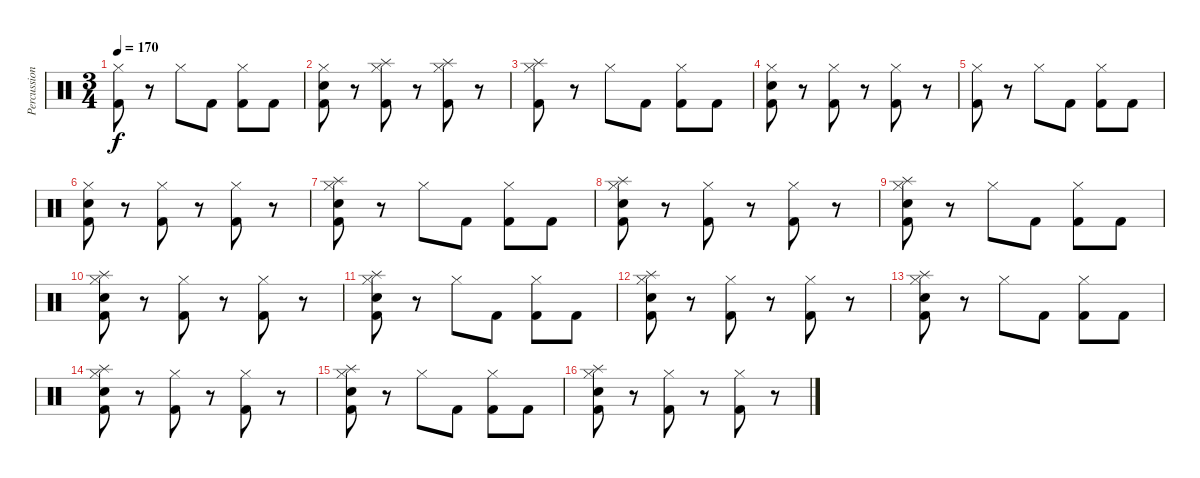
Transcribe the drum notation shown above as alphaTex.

\track ("Percussion" "Percussion") {instrument percussion}
\staff {score}
\articulation defaults
\ts (3 4)
\tempo 170
\clef neutral
\ks c
("Hi-Hat (closed)" "Kick (hit) 2").8{dy f} r.8 "Hi-Hat (closed)".8 "Kick (hit) 2".8 ("Hi-Hat (closed)" "Kick (hit) 2").8 "Kick (hit) 2".8 |
("Hi-Hat (closed)" "Snare (hit) 2" "Kick (hit) 2").8 r.8 ("Splash (hit)" "Hi-Hat (closed)" "Kick (hit) 2").8 r.8 ("Splash (hit)" "Hi-Hat (closed)" "Kick (hit) 2").8 r.8 |
("Splash (hit)" "Hi-Hat (closed)" "Kick (hit) 2").8 r.8 "Hi-Hat (closed)".8 "Kick (hit) 2".8 ("Hi-Hat (closed)" "Kick (hit) 2").8 "Kick (hit) 2".8 |
("Hi-Hat (closed)" "Snare (hit) 2" "Kick (hit) 2").8 r.8 ("Hi-Hat (closed)" "Kick (hit) 2").8 r.8 ("Hi-Hat (closed)" "Kick (hit) 2").8 r.8 |
("Hi-Hat (closed)" "Kick (hit) 2").8 r.8 "Hi-Hat (closed)".8 "Kick (hit) 2".8 ("Hi-Hat (closed)" "Kick (hit) 2").8 "Kick (hit) 2".8 |
("Hi-Hat (closed)" "Snare (hit) 2" "Kick (hit) 2").8 r.8 ("Hi-Hat (closed)" "Kick (hit) 2").8 r.8 ("Hi-Hat (closed)" "Kick (hit) 2").8 r.8 |
("Splash (hit)" "Hi-Hat (closed)" "Snare (hit) 2" "Kick (hit) 2").8 r.8 "Hi-Hat (closed)".8 "Kick (hit) 2".8 ("Hi-Hat (closed)" "Kick (hit) 2").8 "Kick (hit) 2".8 |
("Splash (hit)" "Hi-Hat (closed)" "Snare (hit) 2" "Kick (hit) 2").8 r.8 ("Hi-Hat (closed)" "Kick (hit) 2").8 r.8 ("Hi-Hat (closed)" "Kick (hit) 2").8 r.8 |
("Splash (hit)" "Hi-Hat (closed)" "Snare (hit) 2" "Kick (hit) 2").8 r.8 "Hi-Hat (closed)".8 "Kick (hit) 2".8 ("Hi-Hat (closed)" "Kick (hit) 2").8 "Kick (hit) 2".8 |
("Splash (hit)" "Hi-Hat (closed)" "Snare (hit) 2" "Kick (hit) 2").8 r.8 ("Hi-Hat (closed)" "Kick (hit) 2").8 r.8 ("Hi-Hat (closed)" "Kick (hit) 2").8 r.8 |
("Splash (hit)" "Hi-Hat (closed)" "Snare (hit) 2" "Kick (hit) 2").8 r.8 "Hi-Hat (closed)".8 "Kick (hit) 2".8 ("Hi-Hat (closed)" "Kick (hit) 2").8 "Kick (hit) 2".8 |
("Splash (hit)" "Hi-Hat (closed)" "Snare (hit) 2" "Kick (hit) 2").8 r.8 ("Hi-Hat (closed)" "Kick (hit) 2").8 r.8 ("Hi-Hat (closed)" "Kick (hit) 2").8 r.8 |
("Splash (hit)" "Hi-Hat (closed)" "Snare (hit) 2" "Kick (hit) 2").8 r.8 "Hi-Hat (closed)".8 "Kick (hit) 2".8 ("Hi-Hat (closed)" "Kick (hit) 2").8 "Kick (hit) 2".8 |
("Splash (hit)" "Hi-Hat (closed)" "Snare (hit) 2" "Kick (hit) 2").8 r.8 ("Hi-Hat (closed)" "Kick (hit) 2").8 r.8 ("Hi-Hat (closed)" "Kick (hit) 2").8 r.8 |
("Splash (hit)" "Hi-Hat (closed)" "Snare (hit) 2" "Kick (hit) 2").8 r.8 "Hi-Hat (closed)".8 "Kick (hit) 2".8 ("Hi-Hat (closed)" "Kick (hit) 2").8 "Kick (hit) 2".8 |
("Splash (hit)" "Hi-Hat (closed)" "Snare (hit) 2" "Kick (hit) 2").8 r.8 ("Hi-Hat (closed)" "Kick (hit) 2").8 r.8 ("Hi-Hat (closed)" "Kick (hit) 2").8 r.8
